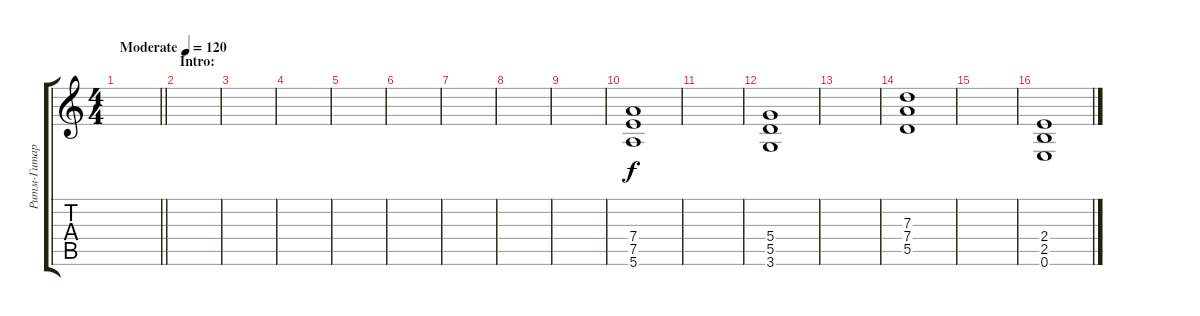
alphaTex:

\track ("Ритм-Гитара 1" "Ритм-Гитар") {instrument distortionguitar}
\staff {score tabs}
\tuning (E4 B3 G3 D3 A2 E2) {hide}
\ts (4 4)
\tempo (120 "Moderate")
\clef g2
\barLineRight lightlight
\ks c
|
\section ("" "Intro:")
|
|
|
|
|
|
|
|
(7.4 7.5 5.6).1 |
|
(5.4 5.5 3.6).1 |
|
(7.3 7.4 5.5).1 |
|
(2.4 2.5 0.6).1
